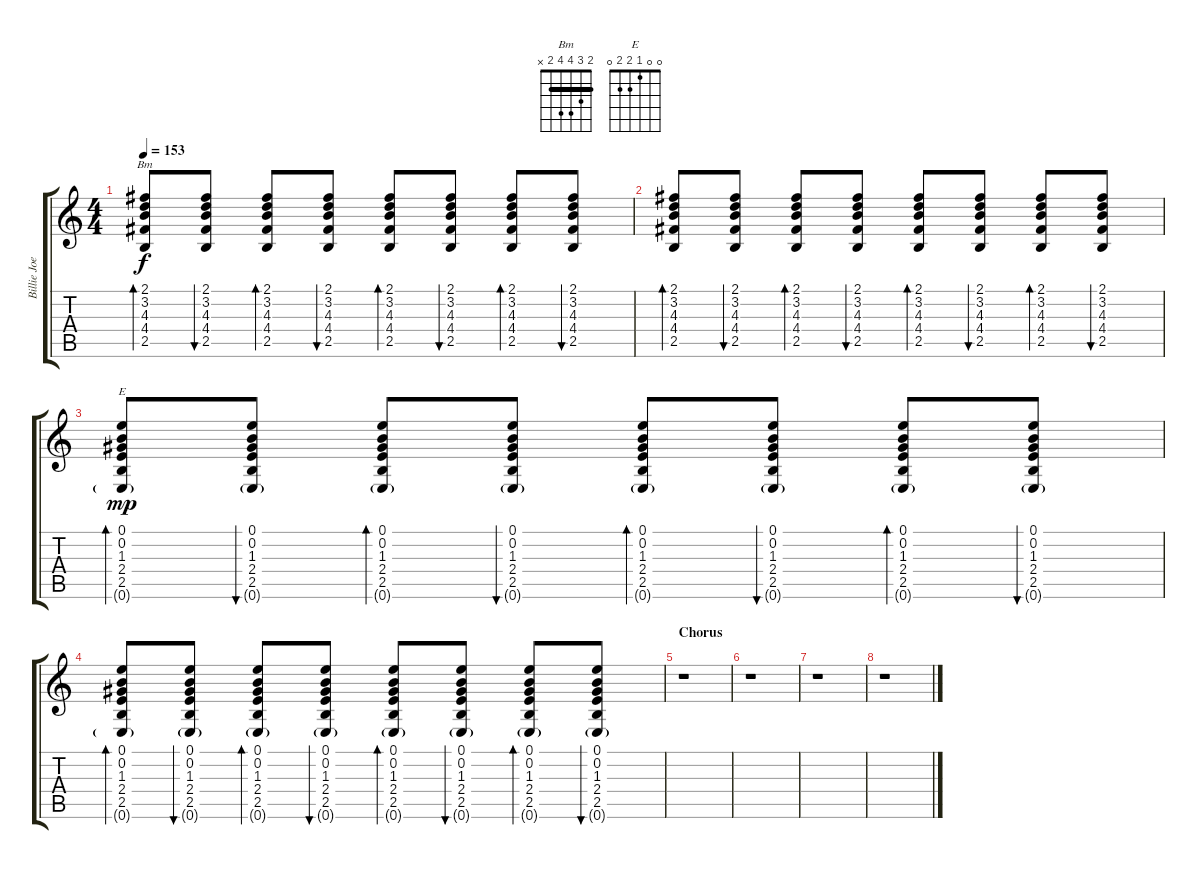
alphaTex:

\track ("Billie Joe Armstrong (Acoustic Guitar 1)" "Billie Joe") {instrument acousticguitarnylon}
\staff {score tabs}
\tuning (E4 B3 G3 D3 A2 E2) {hide}
\chord ("Bm" 2 3 4 4 2 x) {barre 2}
\chord ("E" 0 0 1 2 2 0)
\ts (4 4)
\tempo 153
\clef g2
\ks c
(2.1 3.2 4.3 4.4 2.5).8{bd 60 ch "Bm" dy f} (2.1 3.2 4.3 4.4 2.5).8{bu 60} (2.1 3.2 4.3 4.4 2.5).8{bd 60} (2.1 3.2 4.3 4.4 2.5).8{bu 60} (2.1 3.2 4.3 4.4 2.5).8{bd 60} (2.1 3.2 4.3 4.4 2.5).8{bu 60} (2.1 3.2 4.3 4.4 2.5).8{bd 60} (2.1 3.2 4.3 4.4 2.5).8{bu 60} |
(2.1 3.2 4.3 4.4 2.5).8{bd 60} (2.1 3.2 4.3 4.4 2.5).8{bu 60} (2.1 3.2 4.3 4.4 2.5).8{bd 60} (2.1 3.2 4.3 4.4 2.5).8{bu 60} (2.1 3.2 4.3 4.4 2.5).8{bd 60} (2.1 3.2 4.3 4.4 2.5).8{bu 60} (2.1 3.2 4.3 4.4 2.5).8{bd 60} (2.1 3.2 4.3 4.4 2.5).8{bu 60} |
(0.1 0.2 1.3 2.4 2.5 0.6{g}).8{bd 60 ch "E" dy mp} (0.1 0.2 1.3 2.4 2.5 0.6{g}).8{bu 60} (0.1 0.2 1.3 2.4 2.5 0.6{g}).8{bd 60} (0.1 0.2 1.3 2.4 2.5 0.6{g}).8{bu 60} (0.1 0.2 1.3 2.4 2.5 0.6{g}).8{bd 60} (0.1 0.2 1.3 2.4 2.5 0.6{g}).8{bu 60} (0.1 0.2 1.3 2.4 2.5 0.6{g}).8{bd 60} (0.1 0.2 1.3 2.4 2.5 0.6{g}).8{bu 60} |
(0.1 0.2 1.3 2.4 2.5 0.6{g}).8{bd 60} (0.1 0.2 1.3 2.4 2.5 0.6{g}).8{bu 60} (0.1 0.2 1.3 2.4 2.5 0.6{g}).8{bd 60} (0.1 0.2 1.3 2.4 2.5 0.6{g}).8{bu 60} (0.1 0.2 1.3 2.4 2.5 0.6{g}).8{bd 60} (0.1 0.2 1.3 2.4 2.5 0.6{g}).8{bu 60} (0.1 0.2 1.3 2.4 2.5 0.6{g}).8{bd 60} (0.1 0.2 1.3 2.4 2.5 0.6{g}).8{bu 60} |
\section ("" "Chorus")
r.1 |
r.1 |
r.1 |
r.1
